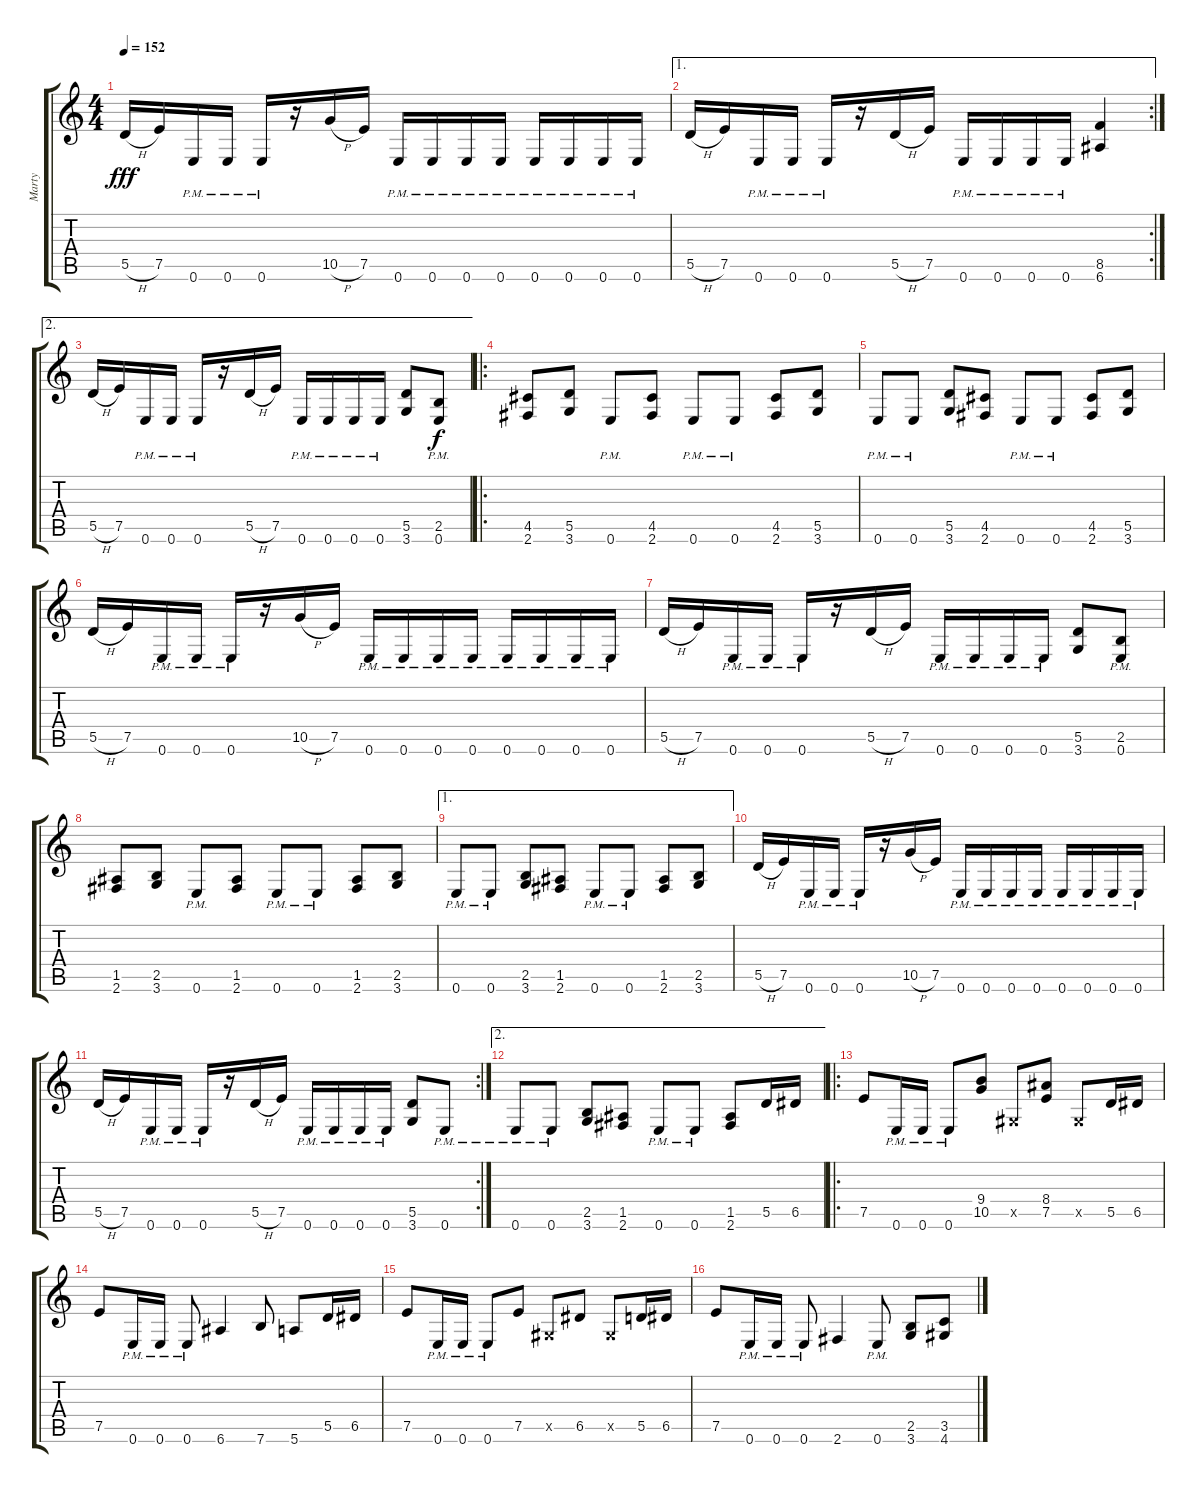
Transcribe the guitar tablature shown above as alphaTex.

\track ("Marty" "Marty") {instrument distortionguitar}
\staff {score tabs}
\tuning (E4 B3 G3 D3 A2 E2) {hide}
\ts (4 4)
\tempo 152
\clef g2
\ks c
5.5{h}.16{dy fff} 7.5.16 0.6{pm}.16 0.6{pm}.16 0.6{pm}.16 r.16 10.5{h}.16 7.5.16 0.6{pm}.16 0.6{pm}.16 0.6{pm}.16 0.6{pm}.16 0.6{pm}.16 0.6{pm}.16 0.6{pm}.16 0.6{pm}.16 |
\ae 1
\rc 2
5.5{h}.16 7.5.16 0.6{pm}.16 0.6{pm}.16 0.6{pm}.16 r.16 5.5{h}.16 7.5.16 0.6{pm}.16 0.6{pm}.16 0.6{pm}.16 0.6{pm}.16 (8.5 6.6).4 |
\ae 2
5.5{h}.16 7.5.16 0.6{pm}.16 0.6{pm}.16 0.6{pm}.16 r.16 5.5{h}.16 7.5.16 0.6{pm}.16 0.6{pm}.16 0.6{pm}.16 0.6{pm}.16 (5.5 3.6).8 (2.5{pm} 0.6).8{dy f} |
\ro
(4.5 2.6).8 (5.5 3.6).8 0.6{pm}.8 (4.5 2.6).8 0.6{pm}.8 0.6{pm}.8 (4.5 2.6).8 (5.5 3.6).8 |
0.6{pm}.8 0.6{pm}.8 (5.5 3.6).8 (4.5 2.6).8 0.6{pm}.8 0.6{pm}.8 (4.5 2.6).8 (5.5 3.6).8 |
5.5{h}.16 7.5.16 0.6{pm}.16 0.6{pm}.16 0.6{pm}.16 r.16 10.5{h}.16 7.5.16 0.6{pm}.16 0.6{pm}.16 0.6{pm}.16 0.6{pm}.16 0.6{pm}.16 0.6{pm}.16 0.6{pm}.16 0.6{pm}.16 |
5.5{h}.16 7.5.16 0.6{pm}.16 0.6{pm}.16 0.6{pm}.16 r.16 5.5{h}.16 7.5.16 0.6{pm}.16 0.6{pm}.16 0.6{pm}.16 0.6{pm}.16 (5.5 3.6).8 (2.5{pm} 0.6).8 |
(1.5 2.6).8 (2.5 3.6).8 0.6{pm}.8 (1.5 2.6).8 0.6{pm}.8 0.6{pm}.8 (1.5 2.6).8 (2.5 3.6).8 |
\ae 1
0.6{pm}.8 0.6{pm}.8 (2.5 3.6).8 (1.5 2.6).8 0.6{pm}.8 0.6{pm}.8 (1.5 2.6).8 (2.5 3.6).8 |
5.5{h}.16 7.5.16 0.6{pm}.16 0.6{pm}.16 0.6{pm}.16 r.16 10.5{h}.16 7.5.16 0.6{pm}.16 0.6{pm}.16 0.6{pm}.16 0.6{pm}.16 0.6{pm}.16 0.6{pm}.16 0.6{pm}.16 0.6{pm}.16 |
\rc 2
5.5{h}.16 7.5.16 0.6{pm}.16 0.6{pm}.16 0.6{pm}.16 r.16 5.5{h}.16 7.5.16 0.6{pm}.16 0.6{pm}.16 0.6{pm}.16 0.6{pm}.16 (5.5 3.6).8 0.6{pm}.8 |
\ae 2
0.6{pm}.8 0.6{pm}.8 (2.5 3.6).8 (1.5 2.6).8 0.6{pm}.8 0.6{pm}.8 (1.5 2.6).8 5.5.16 6.5.16 |
\ro
7.5.8 0.6{pm}.16 0.6{pm}.16 0.6{pm}.8 (9.4 10.5).8 -1.5{x}.8 (8.4 7.5).8 -1.5{x}.8 5.5.16 6.5.16 |
7.5.8 0.6{pm}.16 0.6{pm}.16 0.6{pm}.8 6.6.4 7.6.8 5.6.8 5.5.16 6.5.16 |
7.5.8 0.6{pm}.16 0.6{pm}.16 0.6{pm}.8 7.5.8 -1.5{x}.8 6.5.8 -1.5{x}.8 5.5.16 6.5.16 |
7.5.8 0.6{pm}.16 0.6{pm}.16 0.6{pm}.8 2.6.4 0.6{pm}.8 (2.5 3.6).8 (3.5 4.6).8
